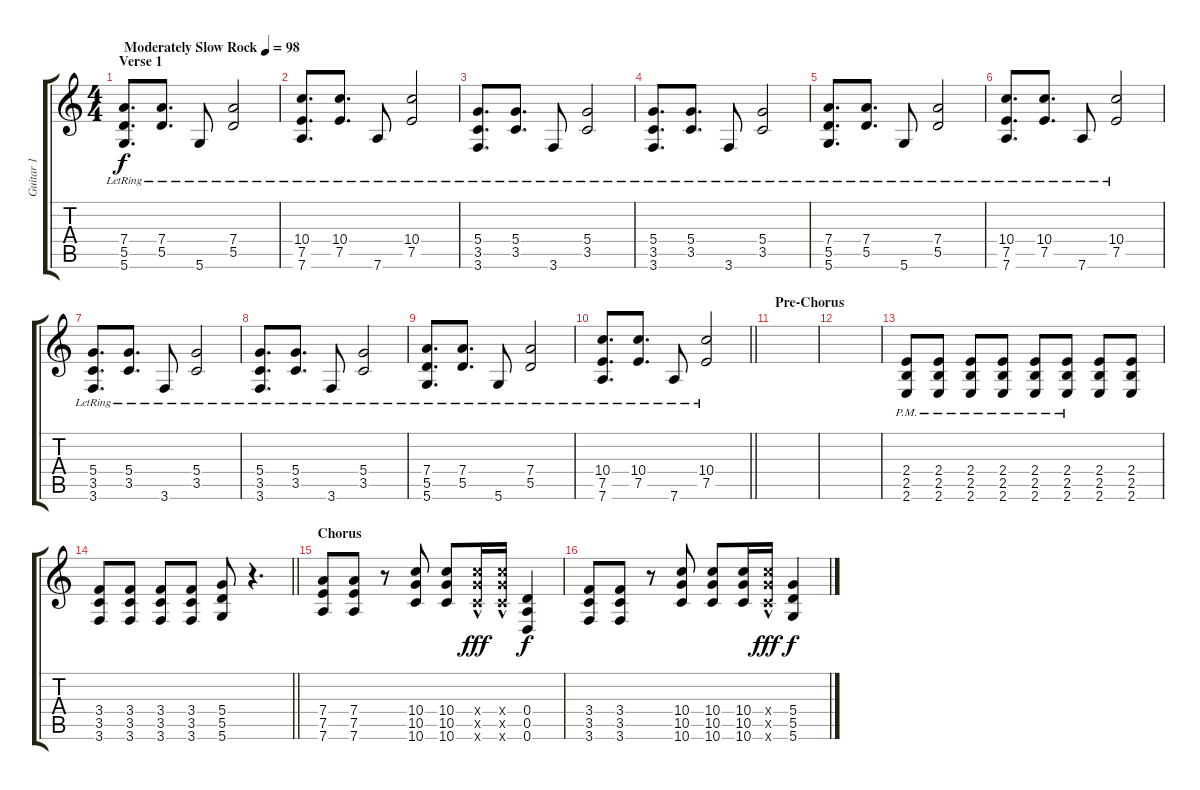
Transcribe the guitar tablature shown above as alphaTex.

\track ("Guitar 1" "Guitar 1") {instrument acousticguitarsteel}
\staff {score tabs}
\tuning (E4 B3 G3 D3 A2 D2) {hide}
\ts (4 4)
\section ("" "Verse 1")
\tempo (98 "Moderately Slow Rock")
\clef g2
\ks c
(7.4{lr} 5.5{lr} 5.6{lr}).8{d dy f instrument acousticguitarsteel} (7.4{lr} 5.5{lr}).8{d} 5.6{lr}.8 (7.4{lr} 5.5{lr}).2 |
(10.4{lr} 7.5{lr} 7.6{lr}).8{d} (10.4{lr} 7.5{lr}).8{d} 7.6{lr}.8 (10.4{lr} 7.5{lr}).2 |
(5.4{lr} 3.5{lr} 3.6{lr}).8{d} (5.4{lr} 3.5{lr}).8{d} 3.6{lr}.8 (5.4{lr} 3.5{lr}).2 |
(5.4{lr} 3.5{lr} 3.6{lr}).8{d} (5.4{lr} 3.5{lr}).8{d} 3.6{lr}.8 (5.4{lr} 3.5{lr}).2 |
(7.4{lr} 5.5{lr} 5.6{lr}).8{d} (7.4{lr} 5.5{lr}).8{d} 5.6{lr}.8 (7.4{lr} 5.5{lr}).2 |
(10.4{lr} 7.5{lr} 7.6{lr}).8{d} (10.4{lr} 7.5{lr}).8{d} 7.6{lr}.8 (10.4{lr} 7.5{lr}).2 |
(5.4{lr} 3.5{lr} 3.6{lr}).8{d} (5.4{lr} 3.5{lr}).8{d} 3.6{lr}.8 (5.4{lr} 3.5{lr}).2 |
(5.4{lr} 3.5{lr} 3.6{lr}).8{d} (5.4{lr} 3.5{lr}).8{d} 3.6{lr}.8 (5.4{lr} 3.5{lr}).2 |
(7.4{lr} 5.5{lr} 5.6{lr}).8{d} (7.4{lr} 5.5{lr}).8{d} 5.6{lr}.8 (7.4{lr} 5.5{lr}).2 |
\barLineRight lightlight
(10.4{lr} 7.5{lr} 7.6{lr}).8{d} (10.4{lr} 7.5{lr}).8{d} 7.6{lr}.8 (10.4{lr} 7.5{lr}).2 |
\section ("" "Pre-Chorus")
|
|
(2.4{pm} 2.5{pm} 2.6{pm}).8{instrument distortionguitar} (2.4{pm} 2.5{pm} 2.6{pm}).8 (2.4{pm} 2.5{pm} 2.6{pm}).8 (2.4{pm} 2.5{pm} 2.6{pm}).8 (2.4{pm} 2.5{pm} 2.6{pm}).8 (2.4{pm} 2.5{pm} 2.6{pm}).8 (2.4 2.5 2.6).8 (2.4 2.5 2.6).8 |
\barLineRight lightlight
(3.4 3.5 3.6).8 (3.4 3.5 3.6).8 (3.4 3.5 3.6).8 (3.4 3.5 3.6).8 (5.4 5.5 5.6).8 r.4{d} |
\section ("" "Chorus")
(7.4 7.5 7.6).8 (7.4 7.5 7.6).8 r.8 (10.4 10.5 10.6).8 (10.4 10.5 10.6).8 (10.4{hac x} 10.5{hac x} 10.6{hac x}).16{dy fff} (10.4{hac x} 10.5{hac x} 10.6{hac x}).16 (0.4 0.5 0.6).4{dy f} |
(3.4 3.5 3.6).8 (3.4 3.5 3.6).8 r.8 (10.4 10.5 10.6).8 (10.4 10.5 10.6).8 (10.4 10.5 10.6).16 (10.4{hac x} 10.5{hac x} 10.6{hac x}).16{dy fff} (5.4 5.5 5.6).4{dy f}
